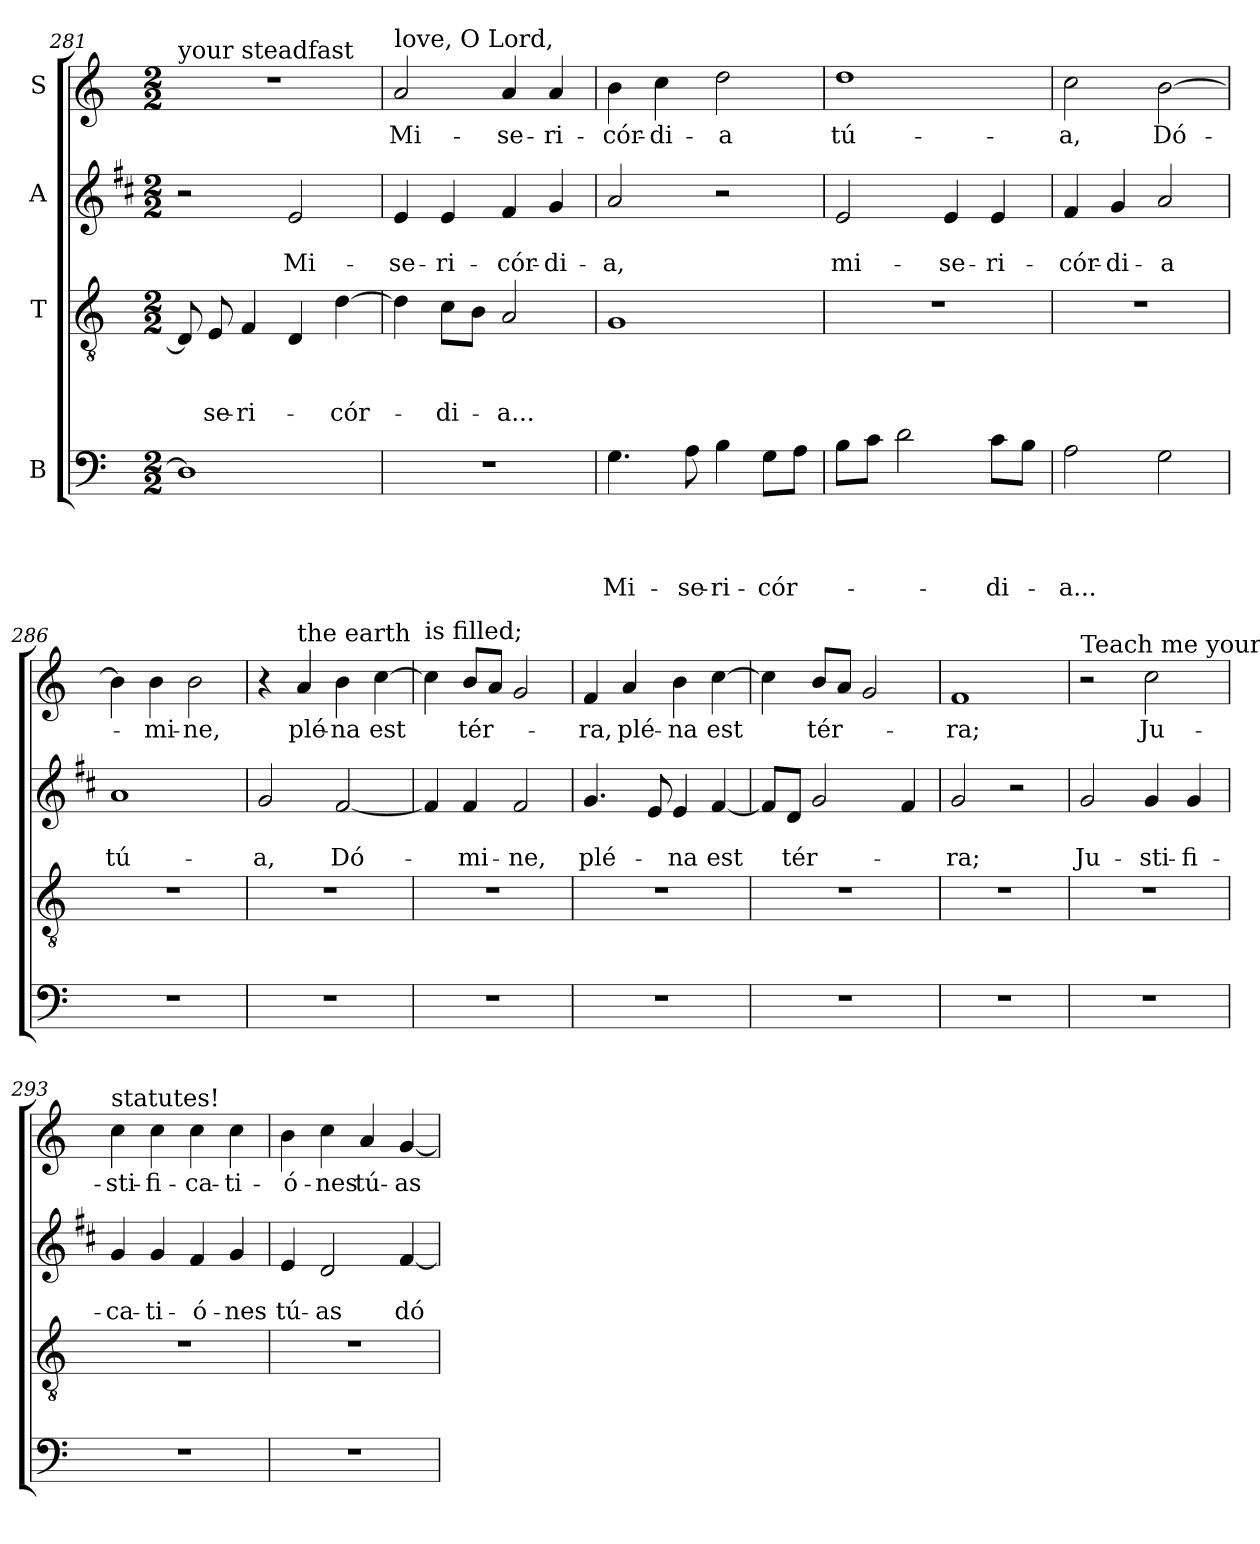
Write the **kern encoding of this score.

**kern	**text	**text	**text	**text	**kern	**text	**text	**text	**kern	**text	**text	**kern	**text
*part4	*part4	*part4	*part4	*part4	*part3	*part3	*part3	*part3	*part2	*part2	*part2	*part1	*part1
*staff4	*staff4	*staff4	*staff4	*staff4	*staff3	*staff3	*staff3	*staff3	*staff2	*staff2	*staff2	*staff1	*staff1
*I"B	*	*	*	*	*I"T	*	*	*	*I"A	*	*	*I"S	*
*clefF4	*	*	*	*	*clefGv2	*	*	*	*clefG2	*	*	*clefG2	*
*	*	*	*	*	*	*	*	*	*ITrd1c2	*	*	*	*
*k[]	*	*	*	*	*k[]	*	*	*	*k[]	*	*	*k[]	*
*C:	*	*	*	*	*C:	*	*	*	*C:	*	*	*C:	*
*M2/2	*	*	*	*	*M2/2	*	*	*	*M2/2	*	*	*M2/2	*
=281	=281	=281	=281	=281	=281	=281	=281	=281	=281	=281	=281	=281	=281
!	!	!	!	!	!	!	!	!	!	!	!	!LO:TX:a:t=your steadfast	!
1D]	.	.	.	.	8D/]	.	.	.	2r	.	.	1r	.
!	!	!	!	!	!	!	!	!LO:LY:b	!	!	!	!	!
.	.	.	.	.	8E/	.	.	-se-	.	.	.	.	.
!	!	!	!	!	!	!	!	!LO:LY:b	!	!	!	!	!
.	.	.	.	.	4F/	.	.	-ri-	.	.	.	.	.
!	!	!	!	!	!	!	!	!	!	!	!LO:LY:b	!	!
.	.	.	.	.	4D/	.	.	.	2d/	.	Mi-	.	.
!	!	!	!	!	!	!	!	!LO:LY:b	!	!	!	!	!
.	.	.	.	.	[4d\	.	.	-cór-	.	.	.	.	.
=282	=282	=282	=282	=282	=282	=282	=282	=282	=282	=282	=282	=282	=282
!	!	!	!	!	!	!	!	!	!	!	!	!LO:TX:a:t=love, O Lord,	!
!	!	!	!	!	!	!	!	!	!	!	!LO:LY:b	!	!LO:LY:b
1r	.	.	.	.	4d\]	.	.	.	4d/	.	-se-	2a/	Mi-
!	!	!	!	!	!	!	!	!LO:LY:b	!	!	!LO:LY:b	!	!
.	.	.	.	.	8c\L	.	.	-di-	4d/	.	-ri-	.	.
.	.	.	.	.	8B\J	.	.	.	.	.	.	.	.
!	!	!	!	!	!	!	!	!LO:LY:b	!	!	!LO:LY:b	!	!LO:LY:b
.	.	.	.	.	2A/	.	.	-a...	4e/	.	-cór-	4a/	-se-
!	!	!	!	!	!	!	!	!	!	!	!LO:LY:b	!	!LO:LY:b
.	.	.	.	.	.	.	.	.	4f/	.	-di-	4a/	-ri-
=283	=283	=283	=283	=283	=283	=283	=283	=283	=283	=283	=283	=283	=283
!	!	!	!	!LO:LY:b	!	!	!	!	!	!	!LO:LY:b	!	!LO:LY:b
4.G\	.	.	.	Mi-	1G	.	.	.	2g/	.	-a,	4b\	-cór-
!	!	!	!	!	!	!	!	!	!	!	!	!	!LO:LY:b
.	.	.	.	.	.	.	.	.	.	.	.	4cc\	-di-
!	!	!	!	!LO:LY:b	!	!	!	!	!	!	!	!	!
8A\	.	.	.	-se-	.	.	.	.	.	.	.	.	.
!	!	!	!	!LO:LY:b	!	!	!	!	!	!	!	!	!LO:LY:b
4B\	.	.	.	-ri-	.	.	.	.	2r	.	.	2dd\	-a
!	!	!	!	!LO:LY:b	!	!	!	!	!	!	!	!	!
8G\L	.	.	.	-cór-	.	.	.	.	.	.	.	.	.
8A\J	.	.	.	.	.	.	.	.	.	.	.	.	.
=284	=284	=284	=284	=284	=284	=284	=284	=284	=284	=284	=284	=284	=284
!	!	!	!	!	!	!	!	!	!	!	!LO:LY:b	!	!LO:LY:b
8B\L	.	.	.	.	1r	.	.	.	2d/	.	mi-	1dd	tú-
8c\J	.	.	.	.	.	.	.	.	.	.	.	.	.
2d\	.	.	.	.	.	.	.	.	.	.	.	.	.
!	!	!	!	!	!	!	!	!	!	!	!LO:LY:b	!	!
.	.	.	.	.	.	.	.	.	4d/	.	-se-	.	.
!	!	!	!	!LO:LY:b	!	!	!	!	!	!	!LO:LY:b	!	!
8c\L	.	.	.	-di-	.	.	.	.	4d/	.	-ri-	.	.
8B\J	.	.	.	.	.	.	.	.	.	.	.	.	.
!!LO:PB:g=z
=285	=285	=285	=285	=285	=285	=285	=285	=285	=285	=285	=285	=285	=285
!	!	!	!	!LO:LY:b	!	!	!	!	!	!	!LO:LY:b	!	!LO:LY:b
2A\	.	.	.	-a...	1r	.	.	.	4e/	.	-cór-	2cc\	-a,
!	!	!	!	!	!	!	!	!	!	!	!LO:LY:b	!	!
.	.	.	.	.	.	.	.	.	4f/	.	-di-	.	.
!	!	!	!	!	!	!	!	!	!	!	!LO:LY:b	!	!LO:LY:b
2G\	.	.	.	.	.	.	.	.	2g/	.	-a	[2b\	Dó-
=286	=286	=286	=286	=286	=286	=286	=286	=286	=286	=286	=286	=286	=286
!	!	!	!	!	!	!	!	!	!	!	!LO:LY:b	!	!
1r	.	.	.	.	1r	.	.	.	1g	.	tú-	4b\]	.
!	!	!	!	!	!	!	!	!	!	!	!	!	!LO:LY:b
.	.	.	.	.	.	.	.	.	.	.	.	4b\	-mi-
!	!	!	!	!	!	!	!	!	!	!	!	!	!LO:LY:b
.	.	.	.	.	.	.	.	.	.	.	.	2b\	-ne,
=287	=287	=287	=287	=287	=287	=287	=287	=287	=287	=287	=287	=287	=287
!	!	!	!	!	!	!	!	!	!	!	!LO:LY:b	!	!
1r	.	.	.	.	1r	.	.	.	2f/	.	-a,	4r	.
!	!	!	!	!	!	!	!	!	!	!	!	!LO:TX:a:t=the earth	!
!	!	!	!	!	!	!	!	!	!	!	!	!	!LO:LY:b
.	.	.	.	.	.	.	.	.	.	.	.	4a/	plé-
!	!	!	!	!	!	!	!	!	!	!	!LO:LY:b	!	!LO:LY:b
.	.	.	.	.	.	.	.	.	[2e/	.	Dó-	4b\	-na
!	!	!	!	!	!	!	!	!	!	!	!	!	!LO:LY:b
.	.	.	.	.	.	.	.	.	.	.	.	[4cc\	est
=288	=288	=288	=288	=288	=288	=288	=288	=288	=288	=288	=288	=288	=288
!	!	!	!	!	!	!	!	!	!	!	!	!LO:TX:a:t=is filled;	!
1r	.	.	.	.	1r	.	.	.	4e/]	.	.	4cc\]	.
!	!	!	!	!	!	!	!	!	!	!	!LO:LY:b	!	!LO:LY:b
.	.	.	.	.	.	.	.	.	4e/	.	-mi-	8b/L	tér-
.	.	.	.	.	.	.	.	.	.	.	.	8a/J	.
!	!	!	!	!	!	!	!	!	!	!	!LO:LY:b	!	!
.	.	.	.	.	.	.	.	.	2e/	.	-ne,	2g/	.
=289	=289	=289	=289	=289	=289	=289	=289	=289	=289	=289	=289	=289	=289
!	!	!	!	!	!	!	!	!	!	!	!LO:LY:b	!	!LO:LY:b
1r	.	.	.	.	1r	.	.	.	4.f/	.	plé-	4f/	-ra,
!	!	!	!	!	!	!	!	!	!	!	!	!	!LO:LY:b
.	.	.	.	.	.	.	.	.	.	.	.	4a/	plé-
.	.	.	.	.	.	.	.	.	8d/	.	.	.	.
!	!	!	!	!	!	!	!	!	!	!	!LO:LY:b	!	!LO:LY:b
.	.	.	.	.	.	.	.	.	4d/	.	-na	4b\	-na
!	!	!	!	!	!	!	!	!	!	!	!LO:LY:b	!	!LO:LY:b
.	.	.	.	.	.	.	.	.	[4e/	.	est	[4cc\	est
=290	=290	=290	=290	=290	=290	=290	=290	=290	=290	=290	=290	=290	=290
1r	.	.	.	.	1r	.	.	.	8e/L]	.	.	4cc\]	.
!	!	!	!	!	!	!	!	!	!	!	!LO:LY:b	!	!
.	.	.	.	.	.	.	.	.	8c/J	.	tér-	.	.
!	!	!	!	!	!	!	!	!	!	!	!	!	!LO:LY:b
.	.	.	.	.	.	.	.	.	2f/	.	.	8b/L	tér-
.	.	.	.	.	.	.	.	.	.	.	.	8a/J	.
.	.	.	.	.	.	.	.	.	.	.	.	2g/	.
.	.	.	.	.	.	.	.	.	4e/	.	.	.	.
!!LO:LB:g=z
=291	=291	=291	=291	=291	=291	=291	=291	=291	=291	=291	=291	=291	=291
!	!	!	!	!	!	!	!	!	!	!	!LO:LY:b	!	!LO:LY:b
1r	.	.	.	.	1r	.	.	.	2f/	.	-ra;	1f	-ra;
.	.	.	.	.	.	.	.	.	2r	.	.	.	.
=292	=292	=292	=292	=292	=292	=292	=292	=292	=292	=292	=292	=292	=292
!	!	!	!	!	!	!	!	!	!	!	!	!LO:TX:a:t=Teach me your	!
!	!	!	!	!	!	!	!	!	!	!	!LO:LY:b	!	!
1r	.	.	.	.	1r	.	.	.	2f/	.	Ju-	2r	.
!	!	!	!	!	!	!	!	!	!	!	!LO:LY:b	!	!LO:LY:b
.	.	.	.	.	.	.	.	.	4f/	.	-sti-	2cc\	Ju-
!	!	!	!	!	!	!	!	!	!	!	!LO:LY:b	!	!
.	.	.	.	.	.	.	.	.	4f/	.	-fi-	.	.
=293	=293	=293	=293	=293	=293	=293	=293	=293	=293	=293	=293	=293	=293
!	!	!	!	!	!	!	!	!	!	!	!	!LO:TX:a:t=statutes!	!
!	!	!	!	!	!	!	!	!	!	!	!LO:LY:b	!	!LO:LY:b
1r	.	.	.	.	1r	.	.	.	4f/	.	-ca-	4cc\	-sti-
!	!	!	!	!	!	!	!	!	!	!	!LO:LY:b	!	!LO:LY:b
.	.	.	.	.	.	.	.	.	4f/	.	-ti-	4cc\	-fi-
!	!	!	!	!	!	!	!	!	!	!	!LO:LY:b	!	!LO:LY:b
.	.	.	.	.	.	.	.	.	4e/	.	-ó-	4cc\	-ca-
!	!	!	!	!	!	!	!	!	!	!	!LO:LY:b	!	!LO:LY:b
.	.	.	.	.	.	.	.	.	4f/	.	-nes	4cc\	-ti-
=294	=294	=294	=294	=294	=294	=294	=294	=294	=294	=294	=294	=294	=294
!	!	!	!	!	!	!	!	!	!	!	!LO:LY:b	!	!LO:LY:b
1r	.	.	.	.	1r	.	.	.	4d/	.	tú-	4b\	-ó-
!	!	!	!	!	!	!	!	!	!	!	!LO:LY:b	!	!LO:LY:b
.	.	.	.	.	.	.	.	.	2c/	.	-as	4cc\	-nes
!	!	!	!	!	!	!	!	!	!	!	!	!	!LO:LY:b
.	.	.	.	.	.	.	.	.	.	.	.	4a/	tú-
!	!	!	!	!	!	!	!	!	!	!	!LO:LY:b	!	!LO:LY:b
.	.	.	.	.	.	.	.	.	[4e/	.	dó-	[4g/	-as
=	=	=	=	=	=	=	=	=	=	=	=	=	=
*-	*-	*-	*-	*-	*-	*-	*-	*-	*-	*-	*-	*-	*-
